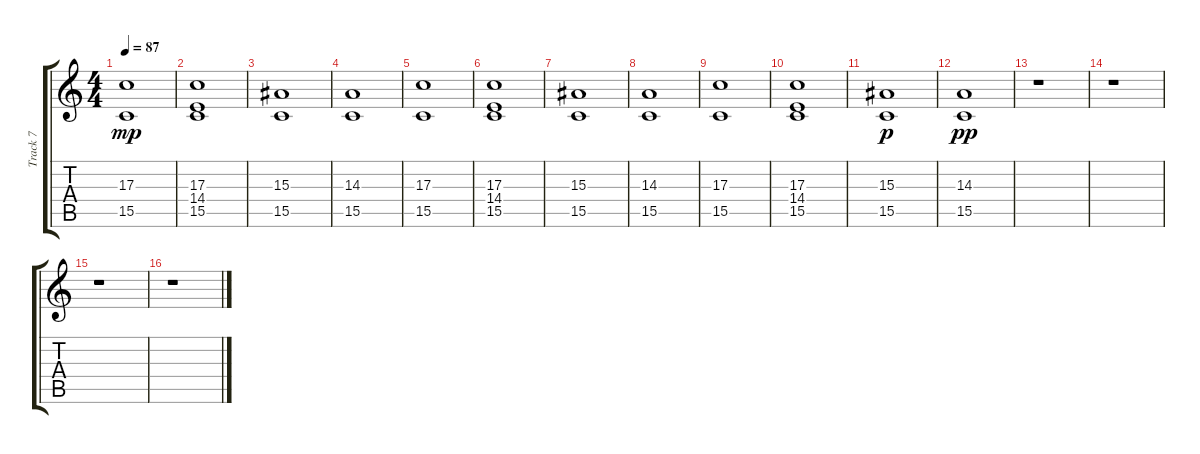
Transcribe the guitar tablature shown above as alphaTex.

\track ("Track 7" "Track 7") {instrument synthstrings1}
\staff {score tabs}
\tuning (E4 B3 G3 D3 A2 E2) {hide}
\ts (4 4)
\tempo 87
\clef g2
\ks c
(17.3 15.5).1{dy mp} |
(17.3 14.4 15.5).1 |
(15.3 15.5).1 |
(14.3 15.5).1 |
(17.3 15.5).1 |
(17.3 14.4 15.5).1 |
(15.3 15.5).1 |
(14.3 15.5).1 |
(17.3 15.5).1 |
(17.3 14.4 15.5).1 |
(15.3 15.5).1{dy p} |
(14.3 15.5).1{dy pp} |
r.1 |
r.1 |
r.1 |
r.1
